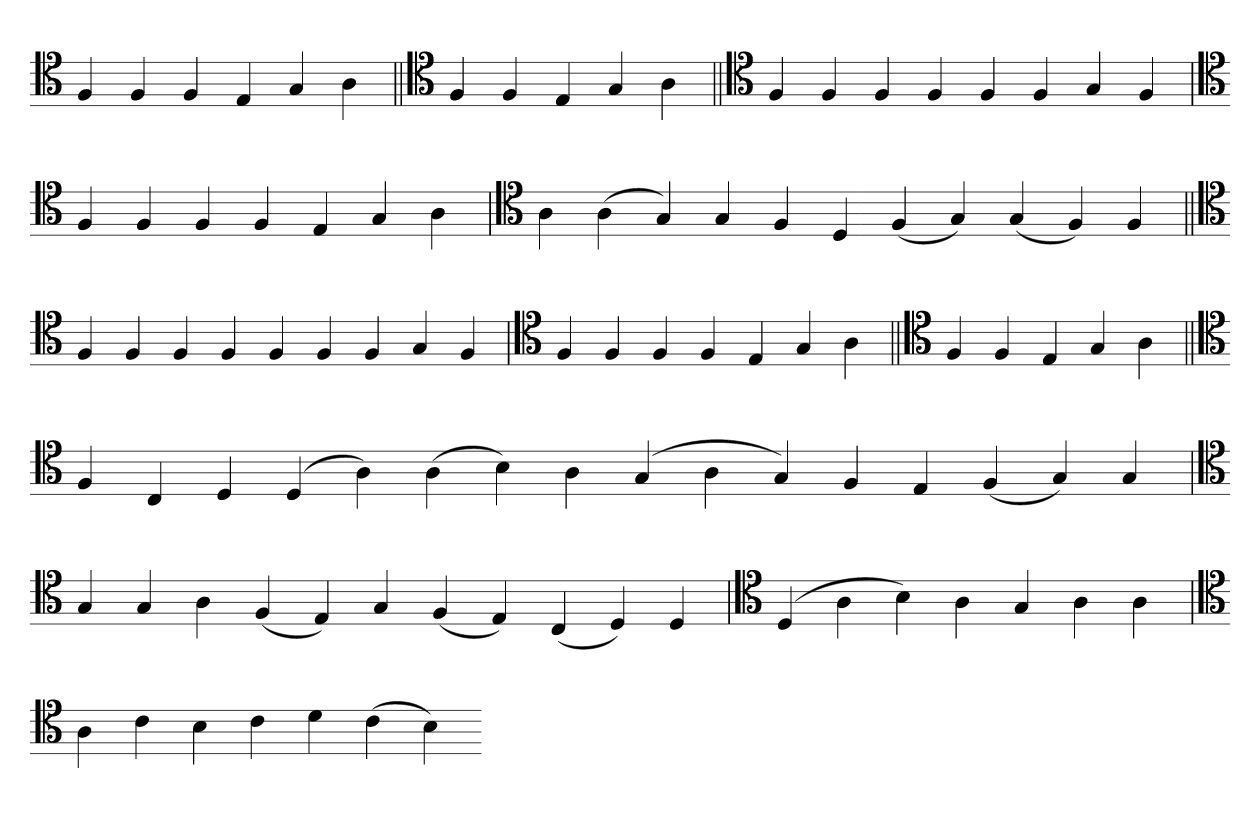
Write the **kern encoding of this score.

**kern
*part1
*staff1
*clefC4
=
4F
4F
4F
4E
4G
4A
=||
*clefC4
4F
4F
4E
4G
4A
=||
*clefC4
4F
4F
4F
4F
4F
4F
4G
4F
=`
*clefC4
4F
4F
4F
4F
4E
4G
4A
='
*clefC4
4A
(4A
4G)
4G
4F
4D
(4F
4G)
(4G
4F)
4F
=||
*clefC4
4F
4F
4F
4F
4F
4F
4F
4G
4F
=`
*clefC4
4F
4F
4F
4F
4E
4G
4A
=||
*clefC4
4F
4F
4E
4G
4A
=||
*clefC4
4F
4C
4D
(4D
4A)
(4A
4B)
4A
(4G
4A
4G)
4F
4E
(4F
4G)
4G
='
*clefC4
4G
4G
4A
(4F
4E)
4G
(4F
4E)
(4C
4D)
4D
=
*clefC4
(4D
4A
4B)
4A
4G
4A
4A
=`
*clefC4
4A
4c
4B
4c
4d
(4c
4B)
=-
*-
